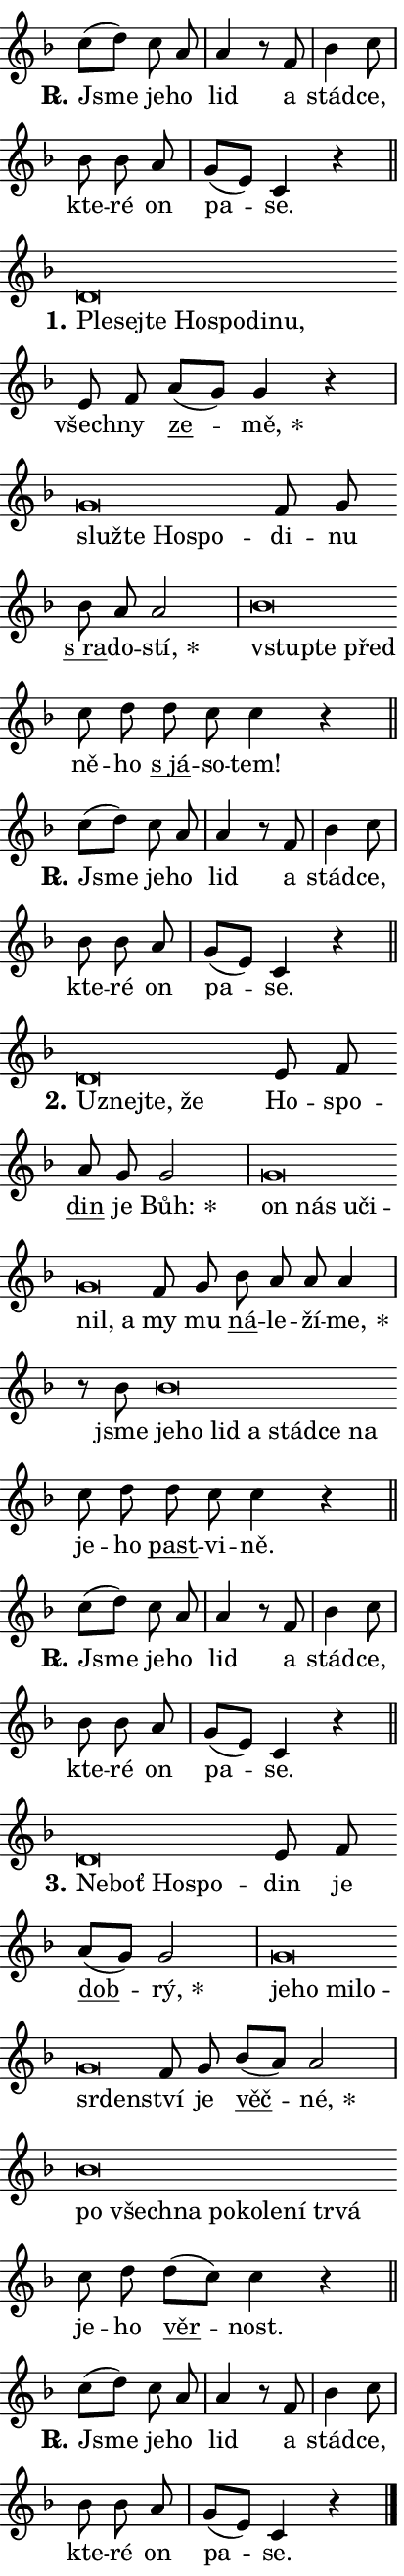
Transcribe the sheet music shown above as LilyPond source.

\version "2.24.0"
\header { tagline = "" }
\paper {
  indent = 0\cm
  top-margin = 0\cm
  right-margin = 0.13\cm % to fit lyric hyphens
  bottom-margin = 0\cm
  left-margin = 0\cm
  paper-width = 7\cm
  page-breaking = #ly:one-page-breaking
  system-system-spacing.basic-distance = #11
  score-system-spacing.basic-distance = #11
  ragged-last = ##f
}


%% Author: Thomas Morley
%% https://lists.gnu.org/archive/html/lilypond-user/2020-05/msg00002.html
#(define (line-position grob)
"Returns position of @var[grob} in current system:
   @code{'start}, if at first time-step
   @code{'end}, if at last time-step
   @code{'middle} otherwise
"
  (let* ((col (ly:item-get-column grob))
         (ln (ly:grob-object col 'left-neighbor))
         (rn (ly:grob-object col 'right-neighbor))
         (col-to-check-left (if (ly:grob? ln) ln col))
         (col-to-check-right (if (ly:grob? rn) rn col))
         (break-dir-left
           (and
             (ly:grob-property col-to-check-left 'non-musical #f)
             (ly:item-break-dir col-to-check-left)))
         (break-dir-right
           (and
             (ly:grob-property col-to-check-right 'non-musical #f)
             (ly:item-break-dir col-to-check-right))))
        (cond ((eqv? 1 break-dir-left) 'start)
              ((eqv? -1 break-dir-right) 'end)
              (else 'middle))))

#(define (tranparent-at-line-position vctor)
  (lambda (grob)
  "Relying on @code{line-position} select the relevant enry from @var{vctor}.
Used to determine transparency,"
    (case (line-position grob)
      ((end) (not (vector-ref vctor 0)))
      ((middle) (not (vector-ref vctor 1)))
      ((start) (not (vector-ref vctor 2))))))

noteHeadBreakVisibility =
#(define-music-function (break-visibility)(vector?)
"Makes @code{NoteHead}s transparent relying on @var{break-visibility}"
#{
  \override NoteHead.transparent =
    #(tranparent-at-line-position break-visibility)
#})

#(define delete-ledgers-for-transparent-note-heads
  (lambda (grob)
    "Reads whether a @code{NoteHead} is transparent.
If so this @code{NoteHead} is removed from @code{'note-heads} from
@var{grob}, which is supposed to be @code{LedgerLineSpanner}.
As a result ledgers are not printed for this @code{NoteHead}"
    (let* ((nhds-array (ly:grob-object grob 'note-heads))
           (nhds-list
             (if (ly:grob-array? nhds-array)
                 (ly:grob-array->list nhds-array)
                 '()))
           ;; Relies on the transparent-property being done before
           ;; Staff.LedgerLineSpanner.after-line-breaking is executed.
           ;; This is fragile ...
           (to-keep
             (remove
               (lambda (nhd)
                 (ly:grob-property nhd 'transparent #f))
               nhds-list)))
      ;; TODO find a better method to iterate over grob-arrays, similiar
      ;; to filter/remove etc for lists
      ;; For now rebuilt from scratch
      (set! (ly:grob-object grob 'note-heads)  '())
      (for-each
        (lambda (nhd)
          (ly:pointer-group-interface::add-grob grob 'note-heads nhd))
        to-keep))))

squashNotes = {
  \override NoteHead.X-extent = #'(-0.2 . 0.2)
  \override NoteHead.Y-extent = #'(-0.75 . 0)
  \override NoteHead.stencil =
    #(lambda (grob)
       (let ((pos (ly:grob-property grob 'staff-position)))
         (begin
           (if (< pos -7) (display "ERROR: Lower brevis then expected\n") (display ""))
           (if (<= pos -6) ly:text-interface::print ly:note-head::print))))
}
unSquashNotes = {
  \revert NoteHead.X-extent
  \revert NoteHead.Y-extent
  \revert NoteHead.stencil
}

hideNotes = \noteHeadBreakVisibility #begin-of-line-visible
unHideNotes = \noteHeadBreakVisibility #all-visible

% work-around for resetting accidentals
% https://lilypond.org/doc/v2.23/Documentation/notation/displaying-rhythms#unmetered-music
cadenzaMeasure = {
  \cadenzaOff
  \partial 1024 s1024
  \cadenzaOn
}

#(define-markup-command (accent layout props text) (markup?)
  "Underline accented syllable"
  (interpret-markup layout props
    #{\markup \override #'(offset . 4.3) \underline { #text }#}))

responsum = \markup \concat {
  "R" \hspace #-1.05 \path #0.1 #'((moveto 0 0.07) (lineto 0.9 0.8)) \hspace #0.05 "."
}

spaceSize = #0.6828661417322834 % exact space size for TeX Gyre Schola

\layout {
  \context {
    \Staff
    \remove "Time_signature_engraver"
    \override LedgerLineSpanner.after-line-breaking = #delete-ledgers-for-transparent-note-heads
  }
  \context {
    \Lyrics {
      \override LyricSpace.minimum-distance = \spaceSize
      \override LyricText.font-name = #"TeX Gyre Schola"
      \override LyricText.font-size = 1
      \override StanzaNumber.font-name = #"TeX Gyre Schola Bold"
      \override StanzaNumber.font-size = 1
    }
  }
  \context {
    \Score 
    \override NoteHead.text =
      #(lambda (grob) 
        (let ((pos (ly:grob-property grob 'staff-position)))
          #{\markup {
            \combine
              \halign #-0.55 \raise #(if (= pos -6) 0 0.5) \override #'(thickness . 2) \draw-line #'(3.2 . 0)
              \musicglyph "noteheads.sM1"
          }#}))
  }
}

% magnetic-lyrics.ily
%
%   written by
%     Jean Abou Samra <jean@abou-samra.fr>
%     Werner Lemberg <wl@gnu.org>
%
%   adapted by
%     Jiri Hon <jiri.hon@gmail.com>
%
% Version 2022-Apr-15

% https://www.mail-archive.com/lilypond-user@gnu.org/msg149350.html

#(define (Left_hyphen_pointer_engraver context)
   "Collect syllable-hyphen-syllable occurrences in lyrics and store
them in properties.  This engraver only looks to the left.  For
example, if the lyrics input is @code{foo -- bar}, it does the
following.

@itemize @bullet
@item
Set the @code{text} property of the @code{LyricHyphen} grob between
@q{foo} and @q{bar} to @code{foo}.

@item
Set the @code{left-hyphen} property of the @code{LyricText} grob with
text @q{foo} to the @code{LyricHyphen} grob between @q{foo} and
@q{bar}.
@end itemize

Use this auxiliary engraver in combination with the
@code{lyric-@/text::@/apply-@/magnetic-@/offset!} hook."
   (let ((hyphen #f)
         (text #f))
     (make-engraver
      (acknowledgers
       ((lyric-syllable-interface engraver grob source-engraver)
        (set! text grob)))
      (end-acknowledgers
       ((lyric-hyphen-interface engraver grob source-engraver)
        ;(when (not (grob::has-interface grob 'lyric-space-interface))
          (set! hyphen grob)));)
      ((stop-translation-timestep engraver)
       (when (and text hyphen)
         (ly:grob-set-object! text 'left-hyphen hyphen))
       (set! text #f)
       (set! hyphen #f)))))

#(define (lyric-text::apply-magnetic-offset! grob)
   "If the space between two syllables is less than the value in
property @code{LyricText@/.details@/.squash-threshold}, move the right
syllable to the left so that it gets concatenated with the left
syllable.

Use this function as a hook for
@code{LyricText@/.after-@/line-@/breaking} if the
@code{Left_@/hyphen_@/pointer_@/engraver} is active."
   (let ((hyphen (ly:grob-object grob 'left-hyphen #f)))
     (when hyphen
       (let ((left-text (ly:spanner-bound hyphen LEFT)))
         (when (grob::has-interface left-text 'lyric-syllable-interface)
           (let* ((common (ly:grob-common-refpoint grob left-text X))
                  (this-x-ext (ly:grob-extent grob common X))
                  (left-x-ext
                   (begin
                     ;; Trigger magnetism for left-text.
                     (ly:grob-property left-text 'after-line-breaking)
                     (ly:grob-extent left-text common X)))
                  ;; `delta` is the gap width between two syllables.
                  (delta (- (interval-start this-x-ext)
                            (interval-end left-x-ext)))
                  (details (ly:grob-property grob 'details))
                  (threshold (assoc-get 'squash-threshold details 0.2)))
             (when (< delta threshold)
               (let* (;; We have to manipulate the input text so that
                      ;; ligatures crossing syllable boundaries are not
                      ;; disabled.  For languages based on the Latin
                      ;; script this is essentially a beautification.
                      ;; However, for non-Western scripts it can be a
                      ;; necessity.
                      (lt (ly:grob-property left-text 'text))
                      (rt (ly:grob-property grob 'text))
                      (is-space (grob::has-interface hyphen 'lyric-space-interface))
                      (space (if is-space " " ""))
                      (extra-delta (if is-space spaceSize 0))
                      ;; Append new syllable.
                      (ltrt-space (if (and (string? lt) (string? rt))
                                (string-append lt space rt)
                                (make-concat-markup (list lt space rt))))
                      ;; Right-align `ltrt` to the right side.
                      (ltrt-space-markup (grob-interpret-markup
                               grob
                               (make-translate-markup
                                (cons (interval-length this-x-ext) 0)
                                (make-right-align-markup ltrt-space)))))
                 (begin
                   ;; Don't print `left-text`.
                   (ly:grob-set-property! left-text 'stencil #f)
                   ;; Set text and stencil (which holds all collected
                   ;; syllables so far) and shift it to the left.
                   (ly:grob-set-property! grob 'text ltrt-space)
                   (ly:grob-set-property! grob 'stencil ltrt-space-markup)
                   (ly:grob-translate-axis! grob (- (- delta extra-delta)) X))))))))))


#(define (lyric-hyphen::displace-bounds-first grob)
   ;; Make very sure this callback isn't triggered too early.
   (let ((left (ly:spanner-bound grob LEFT))
         (right (ly:spanner-bound grob RIGHT)))
     (ly:grob-property left 'after-line-breaking)
     (ly:grob-property right 'after-line-breaking)
     (ly:lyric-hyphen::print grob)))

squashThreshold = #0.4

\layout {
  \context {
    \Lyrics
    \consists #Left_hyphen_pointer_engraver
    \override LyricText.after-line-breaking =
      #lyric-text::apply-magnetic-offset!
    \override LyricHyphen.stencil = #lyric-hyphen::displace-bounds-first
    \override LyricText.details.squash-threshold = \squashThreshold
    \override LyricHyphen.minimum-distance = 0
    \override LyricHyphen.minimum-length = \squashThreshold
  }
}

squashText = \override LyricText.details.squash-threshold = 9999
unSquashText = \override LyricText.details.squash-threshold = \squashThreshold

leftText = \override LyricText.self-alignment-X = #LEFT
unLeftText = \revert LyricText.self-alignment-X

starOffset = #(lambda (grob) 
                (let ((x_offset (ly:self-alignment-interface::aligned-on-x-parent grob)))
                  (if (= x_offset 0) 0 (+ x_offset 1.2))))

star = #(define-music-function (syllable)(string?)
"Append star separator at the end of a syllable"
#{
  \once \override LyricText.X-offset = #starOffset
  \lyricmode { \markup {
    #syllable
    \override #'((font-name . "TeX Gyre Schola Bold")) \hspace #0.2 \lower #0.65 \larger "*"
  } }
#})

starAccent = #(define-music-function (syllable)(string?)
"Append star separator at the end of a syllable and make accent"
#{
  \once \override LyricText.X-offset = #starOffset
  \lyricmode { \markup {
    \accent #syllable
    \override #'((font-name . "TeX Gyre Schola Bold")) \hspace #0.2 \lower #0.65 \larger "*"
  } }
#})

breath = #(define-music-function (syllable)(string?)
"Append breathing indicator at the end of a syllable"
#{
  \lyricmode { \markup { #syllable "+" } }
#})

optionalBreath = #(define-music-function (syllable)(string?)
"Append optional breathing indicator at the end of a syllable"
#{
  \lyricmode { \markup { #syllable "(+)" } }
#})


\score {
    <<
        \new Voice = "melody" { \cadenzaOn \key f \major \relative { c''8[( d)] c a \cadenzaMeasure \bar "|" a4 r8 f \cadenzaMeasure \bar "|" bes4 c8 \cadenzaMeasure \bar "|" bes bes a \cadenzaMeasure \bar "|" g[( e)] c4 r \cadenzaMeasure \bar "||" \break } }
        \new Lyrics \lyricsto "melody" { \lyricmode { \set stanza = \responsum
Jsme je -- ho lid a stád -- ce, kte -- ré on pa -- se. } }
    >>
    \layout {}
}

\score {
    <<
        \new Voice = "melody" { \cadenzaOn \key f \major \relative { \squashNotes d'\breve*1/16 \hideNotes \breve*1/16 \bar "" \breve*1/16 \bar "" \breve*1/16 \bar "" \breve*1/16 \bar "" \breve*1/16 \breve*1/16 \bar "" \unHideNotes \unSquashNotes e8 f \bar "" a[( g)] g4 r \cadenzaMeasure \bar "|" \squashNotes g\breve*1/16 \hideNotes \breve*1/16 \bar "" \breve*1/16 \breve*1/16 \bar "" \unHideNotes \unSquashNotes f8 g \bar "" bes a a2 \cadenzaMeasure \bar "|" \squashNotes bes\breve*1/16 \hideNotes \breve*1/16 \breve*1/16 \bar "" \unHideNotes \unSquashNotes c8 d \bar "" d c c4 r \cadenzaMeasure \bar "||" \break } }
        \new Lyrics \lyricsto "melody" { \lyricmode { \set stanza = "1."
\leftText Ple -- \squashText sej -- te Ho -- spo -- di -- nu, \unLeftText \unSquashText všech -- ny \markup \accent ze -- \star mě, \leftText služ -- \squashText te Ho -- spo -- \unLeftText \unSquashText di -- nu \markup \accent "s ra" -- do -- \star stí, \leftText vstup -- \squashText te před \unLeftText \unSquashText ně -- ho \markup \accent "s já" -- so -- tem! } }
    >>
    \layout {}
}

\score {
    <<
        \new Voice = "melody" { \cadenzaOn \key f \major \relative { c''8[( d)] c a \cadenzaMeasure \bar "|" a4 r8 f \cadenzaMeasure \bar "|" bes4 c8 \cadenzaMeasure \bar "|" bes bes a \cadenzaMeasure \bar "|" g[( e)] c4 r \cadenzaMeasure \bar "||" \break } }
        \new Lyrics \lyricsto "melody" { \lyricmode { \set stanza = \responsum
Jsme je -- ho lid a stád -- ce, kte -- ré on pa -- se. } }
    >>
    \layout {}
}

\score {
    <<
        \new Voice = "melody" { \cadenzaOn \key f \major \relative { \squashNotes d'\breve*1/16 \hideNotes \breve*1/16 \bar "" \breve*1/16 \breve*1/16 \bar "" \unHideNotes \unSquashNotes e8 f \bar "" a g g2 \cadenzaMeasure \bar "|" \squashNotes g\breve*1/16 \hideNotes \breve*1/16 \bar "" \breve*1/16 \bar "" \breve*1/16 \bar "" \breve*1/16 \breve*1/16 \bar "" \unHideNotes \unSquashNotes f8 g \bar "" bes a a a4 \cadenzaMeasure \bar "|" r8 bes8 \squashNotes bes\breve*1/16 \hideNotes \breve*1/16 \bar "" \breve*1/16 \bar "" \breve*1/16 \bar "" \breve*1/16 \bar "" \breve*1/16 \breve*1/16 \bar "" \unHideNotes \unSquashNotes c8 d \bar "" d c c4 r \cadenzaMeasure \bar "||" \break } }
        \new Lyrics \lyricsto "melody" { \lyricmode { \set stanza = "2."
\leftText U -- \squashText znej -- te, že \unLeftText \unSquashText Ho -- spo -- \markup \accent din je \star Bůh: \leftText on \squashText nás u -- či -- nil, a \unLeftText \unSquashText my mu \markup \accent ná -- le -- ží -- \star me, jsme \leftText je -- \squashText ho lid a stád -- ce na \unLeftText \unSquashText je -- ho \markup \accent past -- vi -- ně. } }
    >>
    \layout {}
}

\score {
    <<
        \new Voice = "melody" { \cadenzaOn \key f \major \relative { c''8[( d)] c a \cadenzaMeasure \bar "|" a4 r8 f \cadenzaMeasure \bar "|" bes4 c8 \cadenzaMeasure \bar "|" bes bes a \cadenzaMeasure \bar "|" g[( e)] c4 r \cadenzaMeasure \bar "||" \break } }
        \new Lyrics \lyricsto "melody" { \lyricmode { \set stanza = \responsum
Jsme je -- ho lid a stád -- ce, kte -- ré on pa -- se. } }
    >>
    \layout {}
}

\score {
    <<
        \new Voice = "melody" { \cadenzaOn \key f \major \relative { \squashNotes d'\breve*1/16 \hideNotes \breve*1/16 \bar "" \breve*1/16 \breve*1/16 \bar "" \unHideNotes \unSquashNotes e8 f \bar "" a[( g)] g2 \cadenzaMeasure \bar "|" \squashNotes g\breve*1/16 \hideNotes \breve*1/16 \bar "" \breve*1/16 \bar "" \breve*1/16 \bar "" \breve*1/16 \breve*1/16 \bar "" \unHideNotes \unSquashNotes f8 g \bar "" bes[( a)] a2 \cadenzaMeasure \bar "|" \squashNotes bes\breve*1/16 \hideNotes \breve*1/16 \bar "" \breve*1/16 \bar "" \breve*1/16 \bar "" \breve*1/16 \bar "" \breve*1/16 \bar "" \breve*1/16 \bar "" \breve*1/16 \breve*1/16 \bar "" \unHideNotes \unSquashNotes c8 d \bar "" d[( c)] c4 r \cadenzaMeasure \bar "||" \break } }
        \new Lyrics \lyricsto "melody" { \lyricmode { \set stanza = "3."
\leftText Ne -- \squashText boť Ho -- spo -- \unLeftText \unSquashText din je \markup \accent dob -- \star rý, \leftText je -- \squashText ho mi -- lo -- sr -- den -- \unLeftText \unSquashText ství je \markup \accent věč -- \star né, \leftText po \squashText všech -- na po -- ko -- le -- ní tr -- vá \unLeftText \unSquashText je -- ho \markup \accent věr -- nost. } }
    >>
    \layout {}
}

\score {
    <<
        \new Voice = "melody" { \cadenzaOn \key f \major \relative { c''8[( d)] c a \cadenzaMeasure \bar "|" a4 r8 f \cadenzaMeasure \bar "|" bes4 c8 \cadenzaMeasure \bar "|" bes bes a \cadenzaMeasure \bar "|" g[( e)] c4 r \cadenzaMeasure \bar "||" \break } \bar "|." }
        \new Lyrics \lyricsto "melody" { \lyricmode { \set stanza = \responsum
Jsme je -- ho lid a stád -- ce, kte -- ré on pa -- se. } }
    >>
    \layout {}
}
